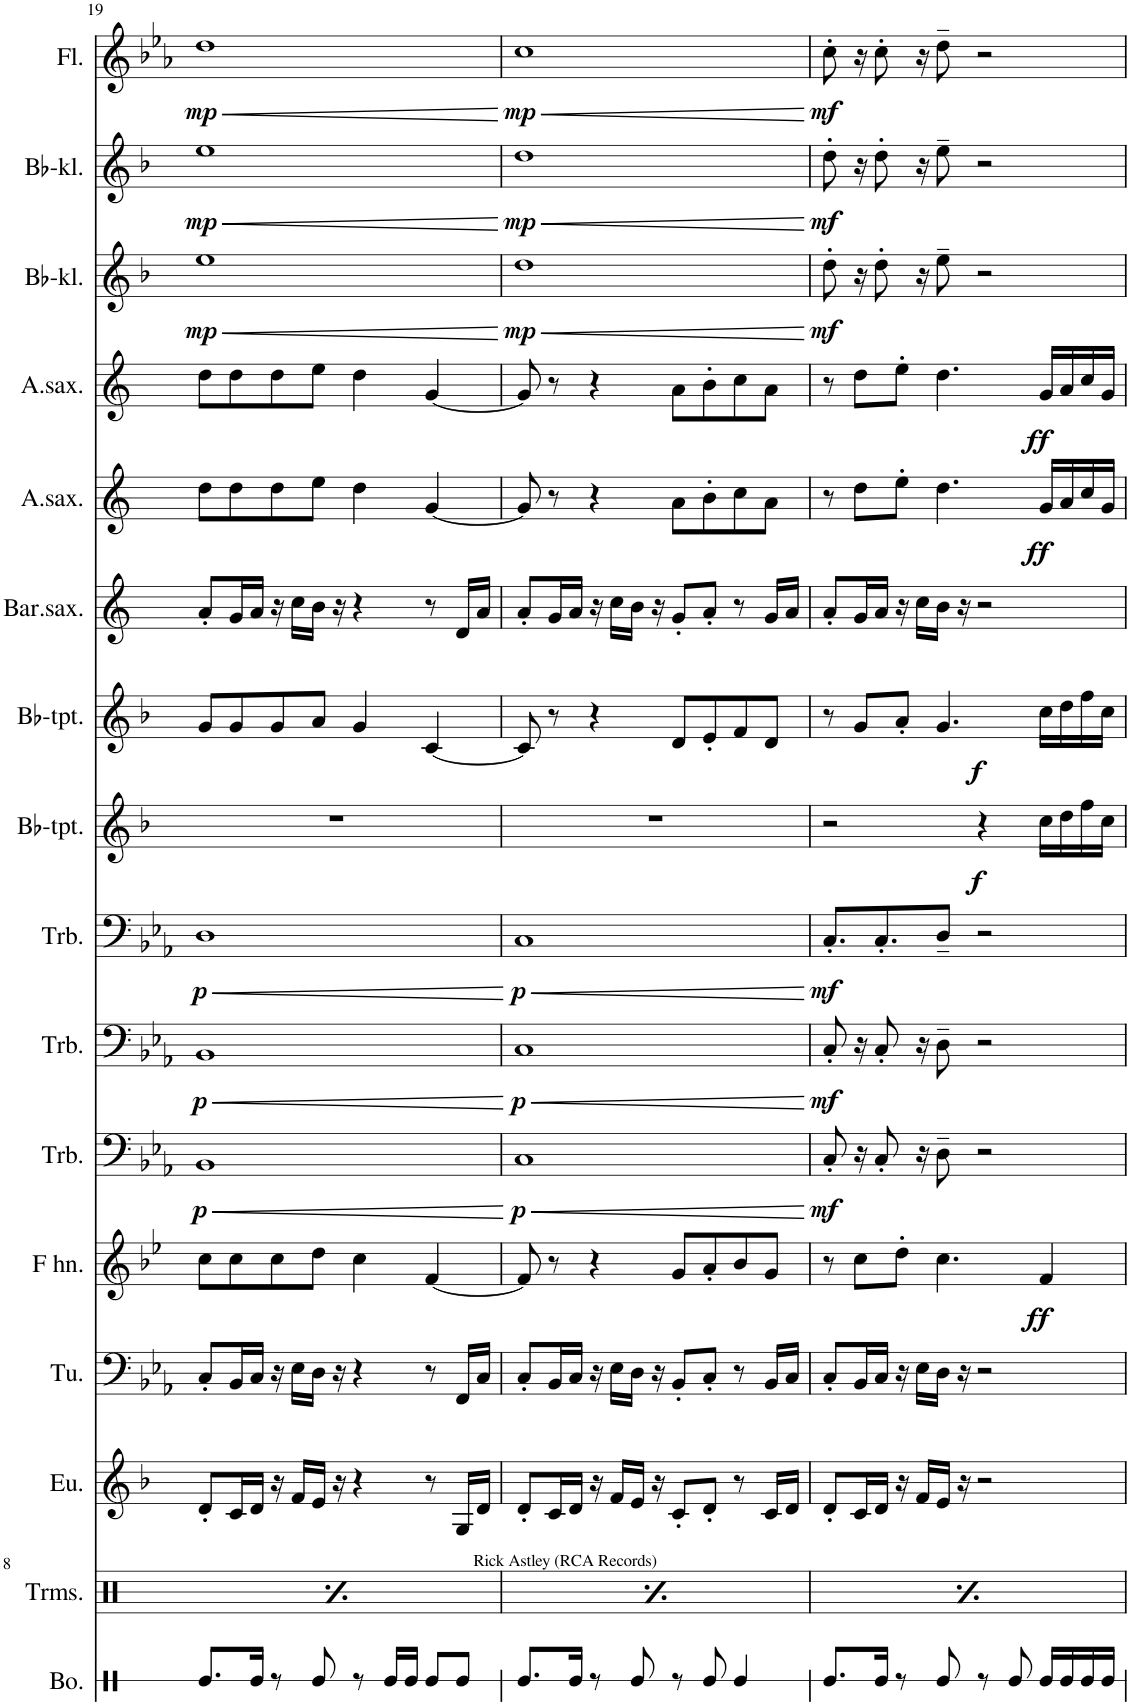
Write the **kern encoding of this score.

**kern	**kern	**kern	**kern	**kern	**dynam	**kern	**dynam	**kern	**dynam	**kern	**dynam	**kern	**dynam	**kern	**dynam	**kern	**dynam	**kern	**dynam	**kern	**dynam	**kern	**kern	**dynam	**kern	**dynam	**kern	**dynam	**kern	**dynam	**kern	**dynam
*part19	*part18	*part17	*part16	*part15	*part15	*part14	*part14	*part13	*part13	*part12	*part12	*part11	*part11	*part10	*part10	*part9	*part9	*part8	*part8	*part7	*part7	*part6	*part5	*part5	*part4	*part4	*part3	*part3	*part2	*part2	*part1	*part1
*staff19	*staff18	*staff17	*staff16	*staff15	*staff15	*staff14	*staff14	*staff13	*staff13	*staff12	*staff12	*staff11	*staff11	*staff10	*staff10	*staff9	*staff9	*staff8	*staff8	*staff7	*staff7	*staff6	*staff5	*staff5	*staff4	*staff4	*staff3	*staff3	*staff2	*staff2	*staff1	*staff1
*I"Bongotromme	*I"Trommesett	*I"Euphonium	*I"Tuba	*I"Valthorn	*	*I"Trombone 3	*	*I"Trombone 2	*	*I"Trombone 1	*	*I"Trombone 3	*	*I"Trombone 2	*	*I"Trombone 1	*	*I"Bb-trompet 2	*	*I"Bb-trompet 1	*	*I"Barytonsaksofon	*I"Altsaksofon 2	*	*I"Altsaksofon 1	*	*I"Bb-klarinett 2	*	*I"Bb-klarinett 1	*	*I"Fløyte	*
*I'Bo.	*I'Trms.	*I'Eu.	*I'Tu.	*	*	*I'Trb.	*	*I'Trb.	*	*I'Trb.	*	*I'Trb.	*	*I'Trb.	*	*I'Trb.	*	*I'Bb-tpt.	*	*I'Bb-tpt.	*	*	*	*	*	*	*I'Bb-kl.	*	*I'Bb-kl.	*	*I'Fl.	*
!!LO:PB:g=z
*clefX	*clefX	*clefG2	*clefF4	*clefG2	*	*clefG2	*	*clefG2	*	*clefG2	*	*clefF4	*	*clefF4	*	*clefF4	*	*clefG2	*	*clefG2	*	*clefG2	*clefG2	*	*clefG2	*	*clefG2	*	*clefG2	*	*clefG2	*
*	*	*Trd8c14	*	*Trd4c7	*	*Trd8c14	*	*Trd8c14	*	*Trd8c14	*	*	*	*	*	*	*	*Trd1c2	*	*Trd1c2	*	*Trd12c21	*Trd5c9	*	*Trd5c9	*	*Trd1c2	*	*Trd1c2	*	*	*
*k[]	*k[]	*k[b-]	*k[b-e-a-]	*k[b-e-]	*	*k[b-]	*	*k[b-]	*	*k[b-]	*	*k[b-e-a-]	*	*k[b-e-a-]	*	*k[b-e-a-]	*	*k[b-]	*	*k[b-]	*	*k[]	*k[]	*	*k[]	*	*k[b-]	*	*k[b-]	*	*k[b-e-a-]	*
*M4/4	*M4/4	*M4/4	*M4/4	*M4/4	*	*M4/4	*	*M4/4	*	*M4/4	*	*M4/4	*	*M4/4	*	*M4/4	*	*M4/4	*	*M4/4	*	*M4/4	*M4/4	*	*M4/4	*	*M4/4	*	*M4/4	*	*M4/4	*
*met(c)	*met(c)	*met(c)	*met(c)	*met(c)	*	*met(c)	*	*met(c)	*	*met(c)	*	*met(c)	*	*met(c)	*	*met(c)	*	*met(c)	*	*met(c)	*	*met(c)	*met(c)	*	*met(c)	*	*met(c)	*	*met(c)	*	*met(c)	*
=19	=19	=19	=19	=19	=19	=19	=19	=19	=19	=19	=19	=19	=19	=19	=19	=19	=19	=19	=19	=19	=19	=19	=19	=19	=19	=19	=19	=19	=19	=19	=19	=19
*	*^	*	*	*	*	*	*	*	*	*	*	*	*	*	*	*	*	*	*	*	*	*	*	*	*	*	*	*	*	*	*	*
!	!	!	!	!	!	!	!	!LO:HP:b	!	!LO:HP:b	!	!LO:HP:b	!	!LO:HP:b	!	!LO:HP:b	!	!LO:HP:b	!	!	!	!	!	!	!	!	!	!	!LO:HP:b	!	!LO:HP:b	!	!LO:HP:b
!	!	!	!	!	!	!	!	!LO:DY:n=1:b	!	!LO:DY:n=1:b	!	!LO:DY:n=1:b	!	!LO:DY:n=1:b	!	!LO:DY:n=1:b	!	!LO:DY:n=1:b	!	!	!	!	!	!	!	!	!	!	!LO:DY:n=1:b	!	!LO:DY:n=1:b	!	!LO:DY:n=1:b
8.Re/L	8r	4Rf\	8d'/L	8C'/L	8cc\L	.	1c	< p	1c	< p	1e	< p	1BB-	< p	1BB-	< p	1D	< p	1r	.	8g/L	.	8a'/L	8dd\L	.	8dd\L	.	1ee	< mp	1ee	< mp	1dd	< mp
.	8Rgg/L	.	16c/L	16BB-/L	8cc\	.	.	.	.	.	.	.	.	.	.	.	.	.	.	.	8g/	.	16g/L	8dd\	.	8dd\	.	.	.	.	.	.	.
16Re/Jk	.	.	16d/JJ	16C/JJ	.	.	.	.	.	.	.	.	.	.	.	.	.	.	.	.	.	.	16a/JJ	.	.	.	.	.	.	.	.	.	.
8r	8Rcc/	4Rf\	16r	16r	8cc\	.	.	.	.	.	.	.	.	.	.	.	.	.	.	.	8g/	.	16r	8dd\	.	8dd\	.	.	.	.	.	.	.
.	.	.	16f/LL	16E-\LL	.	.	.	.	.	.	.	.	.	.	.	.	.	.	.	.	.	.	16cc\LL	.	.	.	.	.	.	.	.	.	.
8Re/	8Rgg/J	.	16e/JJ	16D\JJ	8dd\J	.	.	.	.	.	.	.	.	.	.	.	.	.	.	.	8a/J	.	16b\JJ	8ee\J	.	8ee\J	.	.	.	.	.	.	.
.	.	.	16r	16r	.	.	.	.	.	.	.	.	.	.	.	.	.	.	.	.	.	.	16r	.	.	.	.	.	.	.	.	.	.
8r	8r	4Rf\	4r	4r	4cc\	.	.	.	.	.	.	.	.	.	.	.	.	.	.	.	4g/	.	4r	4dd\	.	4dd\	.	.	.	.	.	.	.
16Re/LL	8Rgg/L	.	.	.	.	.	.	.	.	.	.	.	.	.	.	.	.	.	.	.	.	.	.	.	.	.	.	.	.	.	.	.	.
16Re/JJ	.	.	.	.	.	.	.	.	.	.	.	.	.	.	.	.	.	.	.	.	.	.	.	.	.	.	.	.	.	.	.	.	.
8Re/L	8Rcc/	4Rf\	8r	8r	[4f/	.	.	.	.	.	.	.	.	.	.	.	.	.	.	.	[4c/	.	8r	[4g/	.	[4g/	.	.	.	.	.	.	.
8Re/J	8Rgg/J	.	16G/LL	16FF/LL	.	.	.	.	.	.	.	.	.	.	.	.	.	.	.	.	.	.	16d/LL	.	.	.	.	.	.	.	.	.	.
.	.	.	16d/JJ	16C/JJ	.	.	.	.	.	.	.	.	.	.	.	.	.	.	.	.	.	.	16a/JJ	.	.	.	.	.	.	.	.	.	.
*	*v	*v	*	*	*	*	*	*	*	*	*	*	*	*	*	*	*	*	*	*	*	*	*	*	*	*	*	*	*	*	*	*	*
.	.	.	.	.	.	.	[	.	[	.	[	.	[	.	[	.	[	.	.	.	.	.	.	.	.	.	.	[	.	[	.	[
=20	=20	=20	=20	=20	=20	=20	=20	=20	=20	=20	=20	=20	=20	=20	=20	=20	=20	=20	=20	=20	=20	=20	=20	=20	=20	=20	=20	=20	=20	=20	=20	=20
*	*^	*	*	*	*	*	*	*	*	*	*	*	*	*	*	*	*	*	*	*	*	*	*	*	*	*	*	*	*	*	*	*
!	!	!	!	!	!	!	!	!LO:HP:b	!	!LO:HP:b	!	!LO:HP:b	!	!LO:HP:b	!	!LO:HP:b	!	!LO:HP:b	!	!	!	!	!	!	!	!	!	!	!LO:HP:b	!	!LO:HP:b	!	!LO:HP:b
!	!	!	!	!	!	!	!	!LO:DY:n=1:b	!	!LO:DY:n=1:b	!	!LO:DY:n=1:b	!	!LO:DY:n=1:b	!	!LO:DY:n=1:b	!	!LO:DY:n=1:b	!	!	!	!	!	!	!	!	!	!	!LO:DY:n=1:b	!	!LO:DY:n=1:b	!	!LO:DY:n=1:b
8.Re/L	8r	4Rf\	8d'/L	8C'/L	8f/]	.	1d	< p	1d	< p	1d	< p	1C	< p	1C	< p	1C	< p	1r	.	8c/]	.	8a'/L	8g/]	.	8g/]	.	1dd	< mp	1dd	< mp	1cc	< mp
.	8Rgg/L	.	16c/L	16BB-/L	8r	.	.	.	.	.	.	.	.	.	.	.	.	.	.	.	8r	.	16g/L	8r	.	8r	.	.	.	.	.	.	.
16Re/Jk	.	.	16d/JJ	16C/JJ	.	.	.	.	.	.	.	.	.	.	.	.	.	.	.	.	.	.	16a/JJ	.	.	.	.	.	.	.	.	.	.
8r	8Rcc/	4Rf\	16r	16r	4r	.	.	.	.	.	.	.	.	.	.	.	.	.	.	.	4r	.	16r	4r	.	4r	.	.	.	.	.	.	.
.	.	.	16f/LL	16E-\LL	.	.	.	.	.	.	.	.	.	.	.	.	.	.	.	.	.	.	16cc\LL	.	.	.	.	.	.	.	.	.	.
8Re/	8Rgg/J	.	16e/JJ	16D\JJ	.	.	.	.	.	.	.	.	.	.	.	.	.	.	.	.	.	.	16b\JJ	.	.	.	.	.	.	.	.	.	.
.	.	.	16r	16r	.	.	.	.	.	.	.	.	.	.	.	.	.	.	.	.	.	.	16r	.	.	.	.	.	.	.	.	.	.
8r	8r	4Rf\	8c'/L	8BB-'/L	8g/L	.	.	.	.	.	.	.	.	.	.	.	.	.	.	.	8d/L	.	8g'/L	8a\L	.	8a\L	.	.	.	.	.	.	.
8Re/	8Rgg/L	.	8d'/J	8C'/J	8a'/	.	.	.	.	.	.	.	.	.	.	.	.	.	.	.	8e'/	.	8a'/J	8b'\	.	8b'\	.	.	.	.	.	.	.
4Re/	8Rcc/	4Rf\	8r	8r	8b-/	.	.	.	.	.	.	.	.	.	.	.	.	.	.	.	8f/	.	8r	8cc\	.	8cc\	.	.	.	.	.	.	.
.	8Rgg/J	.	16c/LL	16BB-/LL	8g/J	.	.	.	.	.	.	.	.	.	.	.	.	.	.	.	8d/J	.	16g/LL	8a\J	.	8a\J	.	.	.	.	.	.	.
.	.	.	16d/JJ	16C/JJ	.	.	.	.	.	.	.	.	.	.	.	.	.	.	.	.	.	.	16a/JJ	.	.	.	.	.	.	.	.	.	.
*	*v	*v	*	*	*	*	*	*	*	*	*	*	*	*	*	*	*	*	*	*	*	*	*	*	*	*	*	*	*	*	*	*	*
.	.	.	.	.	.	.	[	.	[	.	[	.	[	.	[	.	[	.	.	.	.	.	.	.	.	.	.	[	.	[	.	[
=21	=21	=21	=21	=21	=21	=21	=21	=21	=21	=21	=21	=21	=21	=21	=21	=21	=21	=21	=21	=21	=21	=21	=21	=21	=21	=21	=21	=21	=21	=21	=21	=21
*	*^	*	*	*	*	*	*	*	*	*	*	*	*	*	*	*	*	*	*	*	*	*	*	*	*	*	*	*	*	*	*	*
!	!	!	!	!	!	!	!	!LO:DY:b	!	!LO:DY:b	!	!LO:DY:b	!	!LO:DY:b	!	!LO:DY:b	!	!LO:DY:b	!	!	!	!	!	!	!	!	!	!	!LO:DY:b	!	!LO:DY:b	!	!LO:DY:b
*	*	*	*	*	*	*	*	*	*	*	*	*	*	*	*	*	*	*	*	*	*^	*	*	*	*	*	*	*	*	*	*	*	*
8.Re/L	8r	4Rf\	8d'/L	8C'/L	8r	.	8d'	mf	8d'	mf	8.d'/L	mf	8C'/	mf	8C'/	mf	8.C'/L	mf	2r	.	8r	2ryy	.	8a'/L	8r	.	8r	.	8dd'\	mf	8dd'\	mf	8cc'\	mf
.	8Rgg/L	.	16c/L	16BB-/L	8cc\L	.	16r	.	16r	.	.	.	16r	.	16r	.	.	.	.	.	8g/L	.	.	16g/L	8dd\L	.	8dd\L	.	16r	.	16r	.	16r	.
16Re/Jk	.	.	16d/JJ	16C/JJ	.	.	8d'	.	8d'	.	8.d'/J	.	8C'/	.	8C'/	.	8.C'/	.	.	.	.	.	.	16a/JJ	.	.	.	.	8dd'\	.	8dd'\	.	8cc'\	.
8r	8Rcc/	4Rf\	16r	16r	8dd'\J	.	.	.	.	.	.	.	.	.	.	.	.	.	.	.	8a'/J	.	.	16r	8ee'\J	.	8ee'\J	.	.	.	.	.	.	.
.	.	.	16f/LL	16E-\LL	.	.	16r	.	16r	.	.	.	16r	.	16r	.	.	.	.	.	.	.	.	16cc\LL	.	.	.	.	16r	.	16r	.	16r	.
8Re/	8Rgg/J	.	16e/JJ	16D\JJ	4.cc\	.	8e~	.	8e~	.	8e~	.	8D~\	.	8D~\	.	8D~/J	.	.	.	4.g/	.	.	16b\JJ	4.dd\	.	4.dd\	.	8ee~\	.	8ee~\	.	8dd~\	.
.	.	.	16r	16r	.	.	.	.	.	.	.	.	.	.	.	.	.	.	.	.	.	.	.	16r	.	.	.	.	.	.	.	.	.	.
!	!	!	!	!	!	!	!	!	!	!	!	!	!	!	!	!	!	!	!	!LO:DY:b	!	!	!LO:DY:b	!	!	!	!	!	!	!	!	!	!	!
8r	8r	4Rf\	2r	2r	.	.	2r	.	2r	.	2r	.	2r	.	2r	.	2r	.	4r	f	.	2ryy	f	2r	.	.	.	.	2r	.	2r	.	2r	.
8Re/	8Rgg/L	.	.	.	.	.	.	.	.	.	.	.	.	.	.	.	.	.	.	.	.	.	.	.	.	.	.	.	.	.	.	.	.	.
!	!	!	!	!	!	!LO:DY:b	!	!	!	!	!	!	!	!	!	!	!	!	!	!	!	!	!	!	!	!LO:DY:b	!	!LO:DY:b	!	!	!	!	!	!
16Re/LL	8Rcc/	4Rf\	.	.	4f/	ff	.	.	.	.	.	.	.	.	.	.	.	.	16cc\LL	.	16cc\LL	.	.	.	16g/LL	ff	16g/LL	ff	.	.	.	.	.	.
16Re/	.	.	.	.	.	.	.	.	.	.	.	.	.	.	.	.	.	.	16dd\	.	16dd\	.	.	.	16a/	.	16a/	.	.	.	.	.	.	.
16Re/	8Rgg/J	.	.	.	.	.	.	.	.	.	.	.	.	.	.	.	.	.	16ff\	.	16ff\	.	.	.	16cc/	.	16cc/	.	.	.	.	.	.	.
16Re/JJ	.	.	.	.	.	.	.	.	.	.	.	.	.	.	.	.	.	.	16cc\JJ	.	16cc\JJ	.	.	.	16g/JJ	.	16g/JJ	.	.	.	.	.	.	.
*	*v	*v	*	*	*	*	*	*	*	*	*	*	*	*	*	*	*	*	*	*	*v	*v	*	*	*	*	*	*	*	*	*	*	*	*
=	=	=	=	=	=	=	=	=	=	=	=	=	=	=	=	=	=	=	=	=	=	=	=	=	=	=	=	=	=	=	=	=
*-	*-	*-	*-	*-	*-	*-	*-	*-	*-	*-	*-	*-	*-	*-	*-	*-	*-	*-	*-	*-	*-	*-	*-	*-	*-	*-	*-	*-	*-	*-	*-	*-
